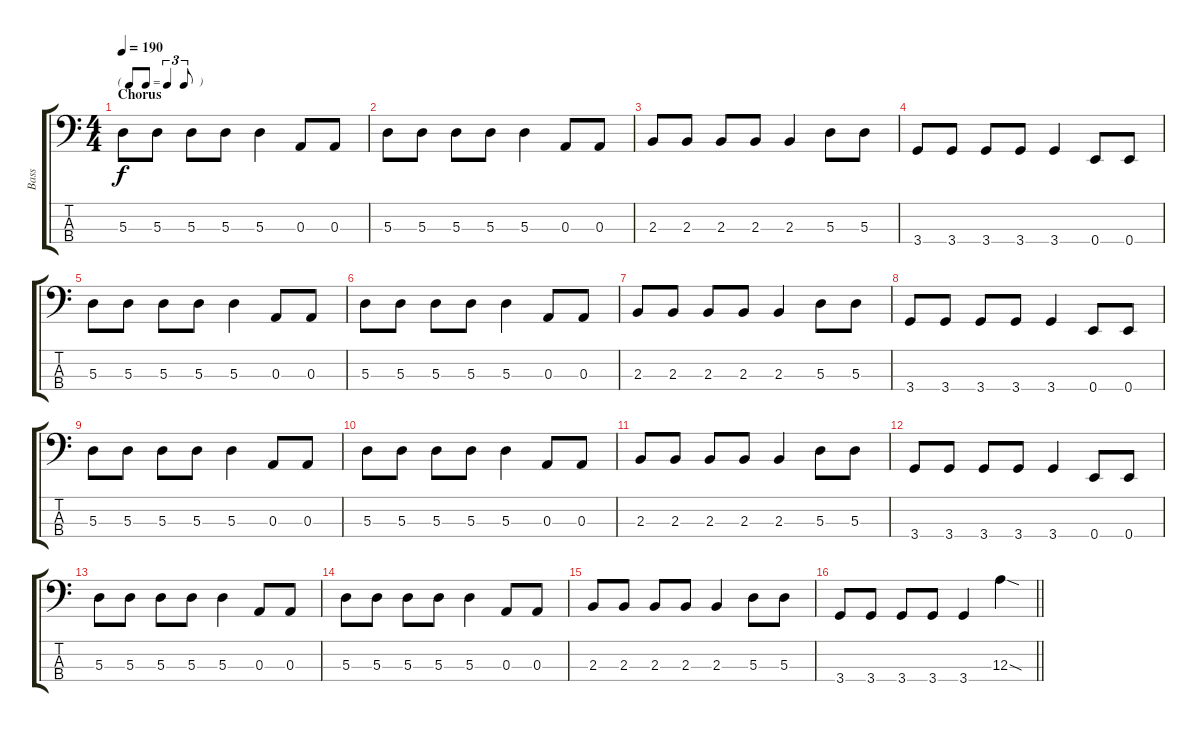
\track ("Bass" "Bass") {instrument electricbassfinger}
\staff {score tabs}
\tuning (G2 D2 A1 E1) {hide}
\ts (4 4)
\tf triplet8th
\section ("" "Chorus")
\tempo 190
\clef f4
\ks c
5.3.8{dy f} 5.3.8 5.3.8 5.3.8 5.3.4 0.3.8 0.3.8 |
5.3.8 5.3.8 5.3.8 5.3.8 5.3.4 0.3.8 0.3.8 |
2.3.8 2.3.8 2.3.8 2.3.8 2.3.4 5.3.8 5.3.8 |
3.4.8 3.4.8 3.4.8 3.4.8 3.4.4 0.4.8 0.4.8 |
5.3.8 5.3.8 5.3.8 5.3.8 5.3.4 0.3.8 0.3.8 |
5.3.8 5.3.8 5.3.8 5.3.8 5.3.4 0.3.8 0.3.8 |
2.3.8 2.3.8 2.3.8 2.3.8 2.3.4 5.3.8 5.3.8 |
3.4.8 3.4.8 3.4.8 3.4.8 3.4.4 0.4.8 0.4.8 |
5.3.8 5.3.8 5.3.8 5.3.8 5.3.4 0.3.8 0.3.8 |
5.3.8 5.3.8 5.3.8 5.3.8 5.3.4 0.3.8 0.3.8 |
2.3.8 2.3.8 2.3.8 2.3.8 2.3.4 5.3.8 5.3.8 |
3.4.8 3.4.8 3.4.8 3.4.8 3.4.4 0.4.8 0.4.8 |
5.3.8 5.3.8 5.3.8 5.3.8 5.3.4 0.3.8 0.3.8 |
5.3.8 5.3.8 5.3.8 5.3.8 5.3.4 0.3.8 0.3.8 |
2.3.8 2.3.8 2.3.8 2.3.8 2.3.4 5.3.8 5.3.8 |
\barLineRight lightlight
3.4.8 3.4.8 3.4.8 3.4.8 3.4.4 12.3{sod}.4
